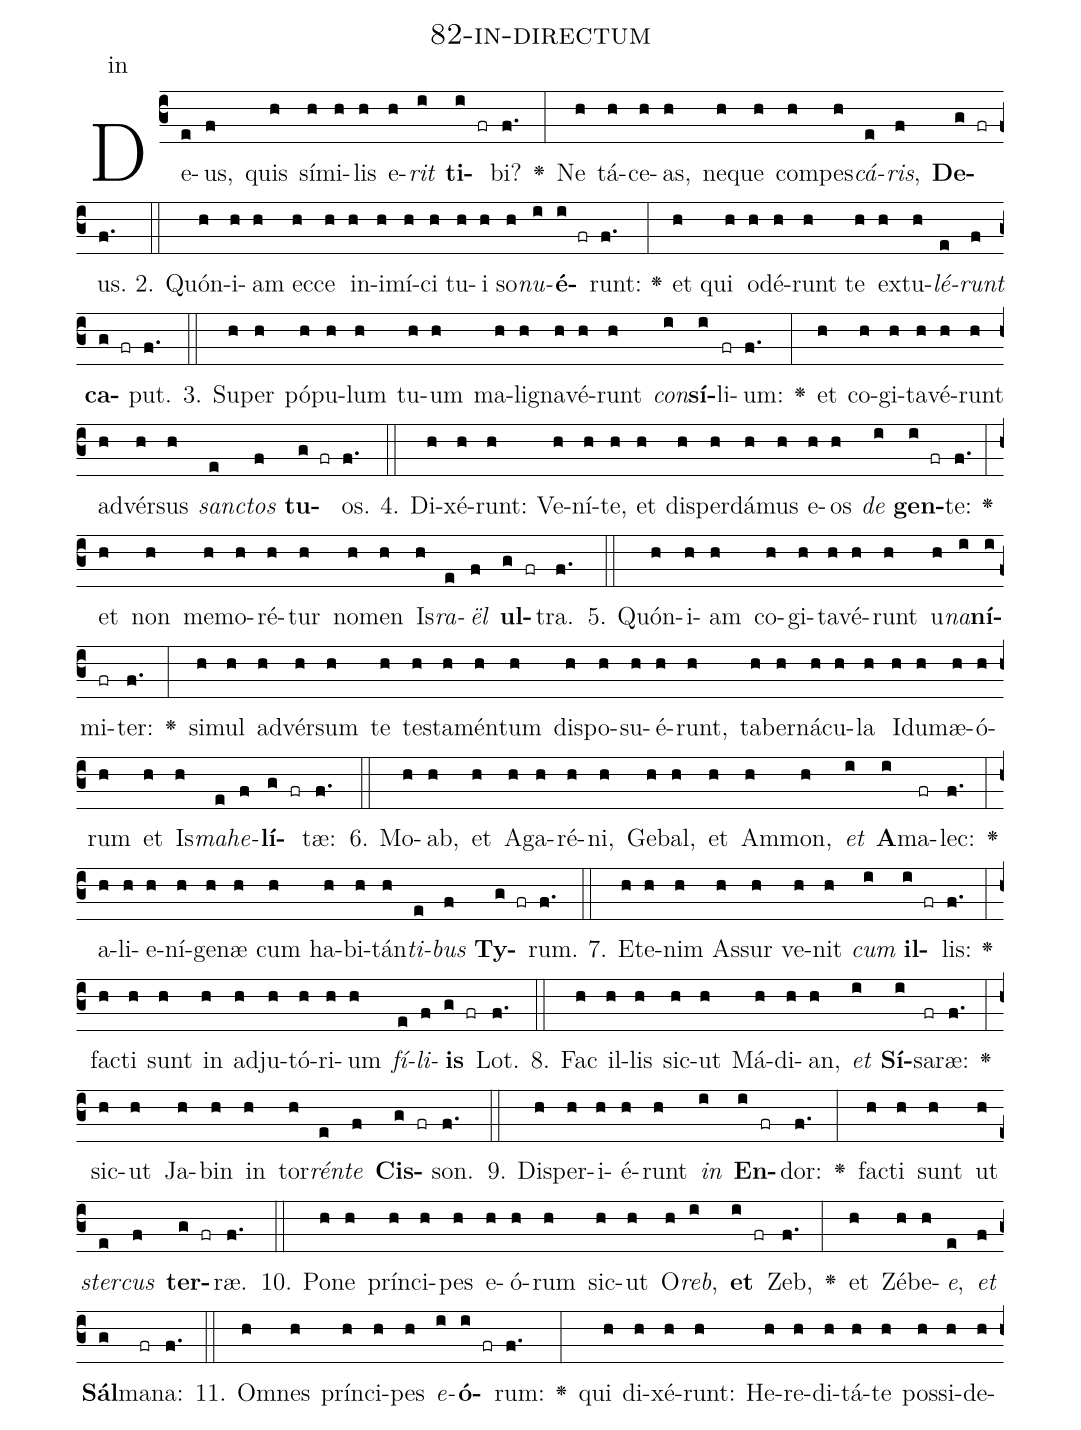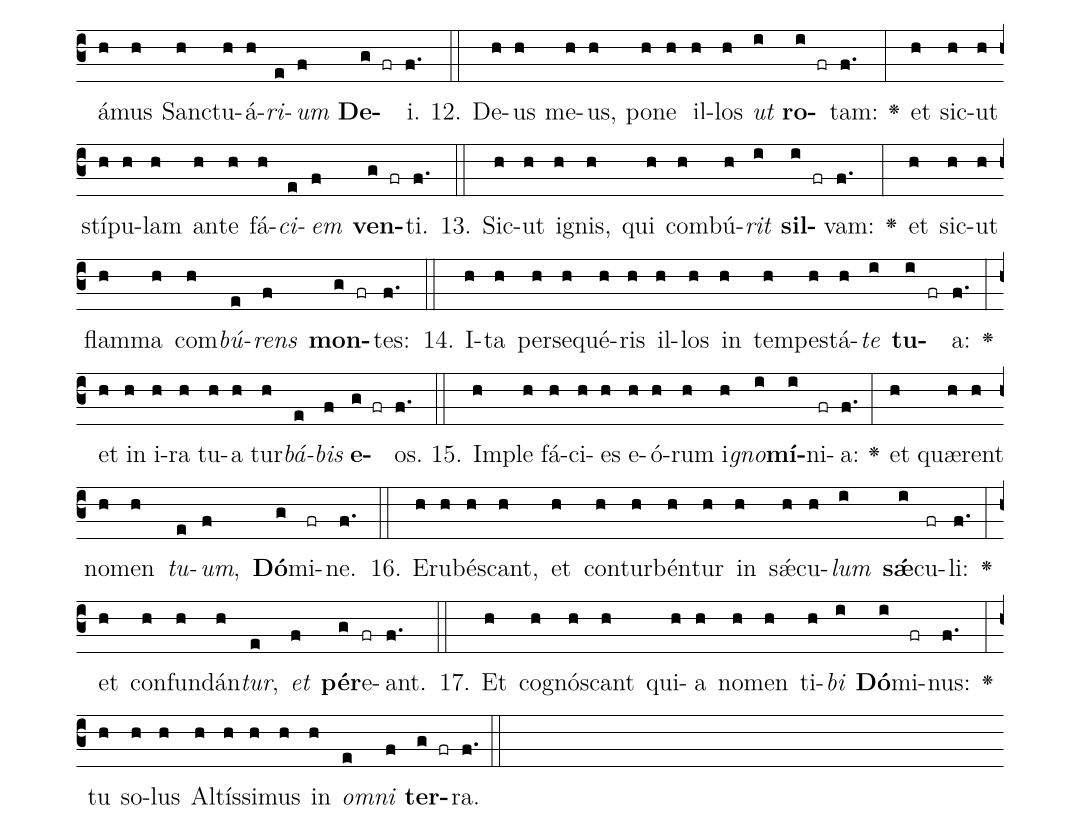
name: 82-in-directum;
annotation: in;
%%
(c3)De(e)us,(f) quis(h) sí(h)mi(h)lis(h) e(h)<i>rit</i>(i) <b>ti</b>(i fr)bi?(f.) <v>\greheightstar</v>(:) Ne(h) tá(h)ce(h)as,(h) ne(h)que(h) com(h)pes(h)<i>cá</i>(e)<i>ris</i>,(f) <b>De</b>(g fr)us.(f.) (::)
2. Quón(h)i(h)am(h) ec(h)ce(h) in(h)i(h)mí(h)ci(h) tu(h)i(h) so(h)<i>nu</i>(i)<b>é</b>(i fr)runt:(f.) <v>\greheightstar</v>(:) et(h) qui(h) o(h)dé(h)runt(h) te(h) ex(h)tu(h)<i>lé</i>(e)<i>runt</i>(f) <b>ca</b>(g fr)put.(f.) (::)
3. Su(h)per(h) pó(h)pu(h)lum(h) tu(h)um(h) ma(h)li(h)gna(h)vé(h)runt(h) <i>con</i>(i)<b>sí</b>(i)li(fr)um:(f.) <v>\greheightstar</v>(:) et(h) co(h)gi(h)ta(h)vé(h)runt(h) ad(h)vér(h)sus(h) <i>sanc</i>(e)<i>tos</i>(f) <b>tu</b>(g fr)os.(f.) (::)
4. Di(h)xé(h)runt:(h) Ve(h)ní(h)te,(h) et(h) dis(h)per(h)dá(h)mus(h) e(h)os(h) <i>de</i>(i) <b>gen</b>(i fr)te:(f.) <v>\greheightstar</v>(:) et(h) non(h) me(h)mo(h)ré(h)tur(h) no(h)men(h) Is(h)<i>ra</i>(e)<i>ël</i>(f) <b>ul</b>(g fr)tra.(f.) (::)
5. Quón(h)i(h)am(h) co(h)gi(h)ta(h)vé(h)runt(h) u(h)<i>na</i>(i)<b>ní</b>(i)mi(fr)ter:(f.) <v>\greheightstar</v>(:) si(h)mul(h) ad(h)vér(h)sum(h) te(h) tes(h)ta(h)mén(h)tum(h) dis(h)po(h)su(h)é(h)runt,(h) ta(h)ber(h)ná(h)cu(h)la(h) I(h)du(h)mæ(h)ó(h)rum(h) et(h) Is(h)<i>ma</i>(e)<i>he</i>(f)<b>lí</b>(g fr)tæ:(f.) (::)
6. Mo(h)ab,(h) et(h) A(h)ga(h)ré(h)ni,(h) Ge(h)bal,(h) et(h) Am(h)mon,(h) <i>et</i>(i) <b>A</b>(i)ma(fr)lec:(f.) <v>\greheightstar</v>(:) a(h)li(h)e(h)ní(h)ge(h)næ(h) cum(h) ha(h)bi(h)tán(h)<i>ti</i>(e)<i>bus</i>(f) <b>Ty</b>(g fr)rum.(f.) (::)
7. Et(h)e(h)nim(h) As(h)sur(h) ve(h)nit(h) <i>cum</i>(i) <b>il</b>(i fr)lis:(f.) <v>\greheightstar</v>(:) fac(h)ti(h) sunt(h) in(h) ad(h)ju(h)tó(h)ri(h)um(h) <i>fí</i>(e)<i>li</i>(f)<b>is</b>(g fr) Lot.(f.) (::)
8. Fac(h) il(h)lis(h) sic(h)ut(h) Má(h)di(h)an,(h) <i>et</i>(i) <b>Sí</b>(i)sa(fr)ræ:(f.) <v>\greheightstar</v>(:) sic(h)ut(h) Ja(h)bin(h) in(h) tor(h)<i>rén</i>(e)<i>te</i>(f) <b>Cis</b>(g fr)son.(f.) (::)
9. Dis(h)per(h)i(h)é(h)runt(h) <i>in</i>(i) <b>En</b>(i fr)dor:(f.) <v>\greheightstar</v>(:) fac(h)ti(h) sunt(h) ut(h) <i>ster</i>(e)<i>cus</i>(f) <b>ter</b>(g fr)ræ.(f.) (::)
10. Po(h)ne(h) prín(h)ci(h)pes(h) e(h)ó(h)rum(h) sic(h)ut(h) O(h)<i>reb</i>,(i) <b>et</b>(i fr) Zeb,(f.) <v>\greheightstar</v>(:) et(h) Zé(h)be(h)<i>e</i>,(e) <i>et</i>(f) <b>Sál</b>(g)ma(fr)na:(f.) (::)
11. Om(h)nes(h) prín(h)ci(h)pes(h) <i>e</i>(i)<b>ó</b>(i fr)rum:(f.) <v>\greheightstar</v>(:) qui(h) di(h)xé(h)runt:(h) He(h)re(h)di(h)tá(h)te(h) pos(h)si(h)de(h)á(h)mus(h) Sanc(h)tu(h)á(h)<i>ri</i>(e)<i>um</i>(f) <b>De</b>(g fr)i.(f.) (::)
12. De(h)us(h) me(h)us,(h) po(h)ne(h) il(h)los(h) <i>ut</i>(i) <b>ro</b>(i fr)tam:(f.) <v>\greheightstar</v>(:) et(h) sic(h)ut(h) stí(h)pu(h)lam(h) an(h)te(h) fá(h)<i>ci</i>(e)<i>em</i>(f) <b>ven</b>(g fr)ti.(f.) (::)
13. Sic(h)ut(h) i(h)gnis,(h) qui(h) com(h)bú(h)<i>rit</i>(i) <b>sil</b>(i fr)vam:(f.) <v>\greheightstar</v>(:) et(h) sic(h)ut(h) flam(h)ma(h) com(h)<i>bú</i>(e)<i>rens</i>(f) <b>mon</b>(g fr)tes:(f.) (::)
14. I(h)ta(h) per(h)se(h)qué(h)ris(h) il(h)los(h) in(h) tem(h)pes(h)tá(h)<i>te</i>(i) <b>tu</b>(i fr)a:(f.) <v>\greheightstar</v>(:) et(h) in(h) i(h)ra(h) tu(h)a(h) tur(h)<i>bá</i>(e)<i>bis</i>(f) <b>e</b>(g fr)os.(f.) (::)
15. Im(h)ple(h) fá(h)ci(h)es(h) e(h)ó(h)rum(h) i(h)<i>gno</i>(i)<b>mí</b>(i)ni(fr)a:(f.) <v>\greheightstar</v>(:) et(h) quæ(h)rent(h) no(h)men(h) <i>tu</i>(e)<i>um</i>,(f) <b>Dó</b>(g)mi(fr)ne.(f.) (::)
16. E(h)ru(h)bés(h)cant,(h) et(h) con(h)tur(h)bén(h)tur(h) in(h) sǽ(h)cu(h)<i>lum</i>(i) <b>sǽ</b>(i)cu(fr)li:(f.) <v>\greheightstar</v>(:) et(h) con(h)fun(h)dán(h)<i>tur</i>,(e) <i>et</i>(f) <b>pér</b>(g)e(fr)ant.(f.) (::)
17. Et(h) co(h)gnós(h)cant(h) qui(h)a(h) no(h)men(h) ti(h)<i>bi</i>(i) <b>Dó</b>(i)mi(fr)nus:(f.) <v>\greheightstar</v>(:) tu(h) so(h)lus(h) Al(h)tís(h)si(h)mus(h) in(h) <i>om</i>(e)<i>ni</i>(f) <b>ter</b>(g fr)ra.(f.) (::)
